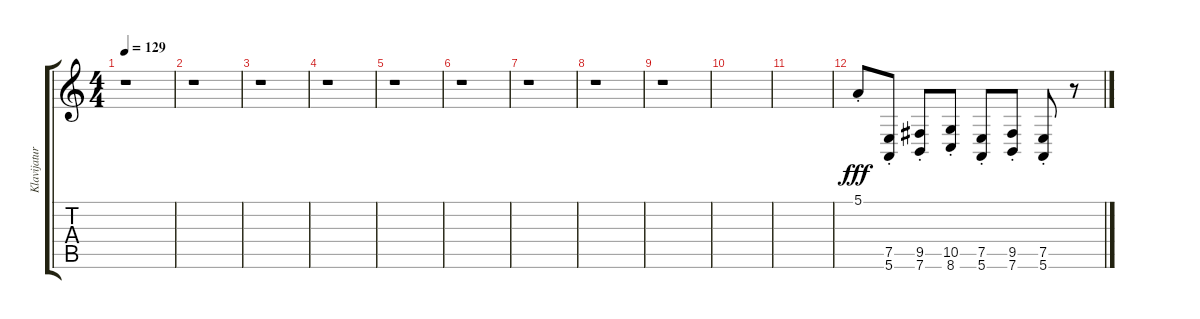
\track ("Klavijatura II" "Klavijatur") {instrument synthstrings1}
\staff {score tabs}
\tuning (E4 B3 G3 D3 A2 E2) {hide}
\ts (4 4)
\tempo 129
\clef g2
\ks c
r.1{dy f} |
r.1 |
r.1 |
r.1 |
r.1 |
r.1 |
r.1 |
r.1 |
r.1 |
|
|
5.1{st}.8{dy fff} (7.5{st} 5.6{st}).8 (9.5{st} 7.6{st}).8 (10.5{st} 8.6{st}).8 (7.5{st} 5.6{st}).8 (9.5{st} 7.6{st}).8 (7.5{st} 5.6).8 r.8
